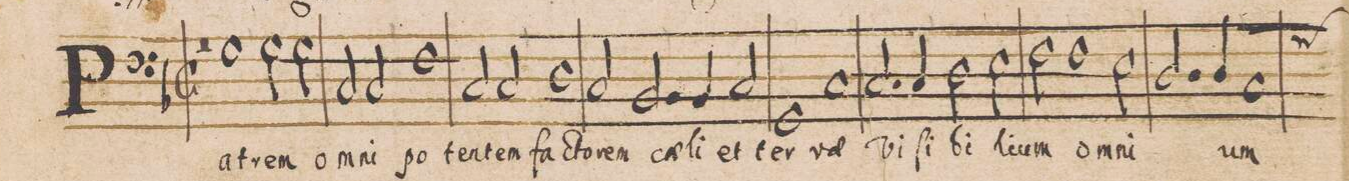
**kern	**text
*I"BASVS	*
*clefF4	*
*k[b-]	*
*met(C|)	*
*M2/1	*
1r	.
1G	Pa-
=2	=2
2G\	-trem
2G\	o-
2C/	-mni-
2C/	-po-
=3	=3
1F	-ten-
2C/	-tem
2C/	fa-
=4	=4
1D	-cto-
2C/	-rem
2.BB-/	coe-
=5	=5
4BB-/	-li
2C/	et
1GG	ter-
=6	=6
1C	-rae
2.C/	vi-
4C/	-ſi-
=7	=7
2D\	-bi-
2E\	-li-
2F\	-um
1F	o-
=8	=8
2E\	-mni-
2.D/	.
4D/	.
=9	=9
*custos:G	*
1C	-um
*-	*-
